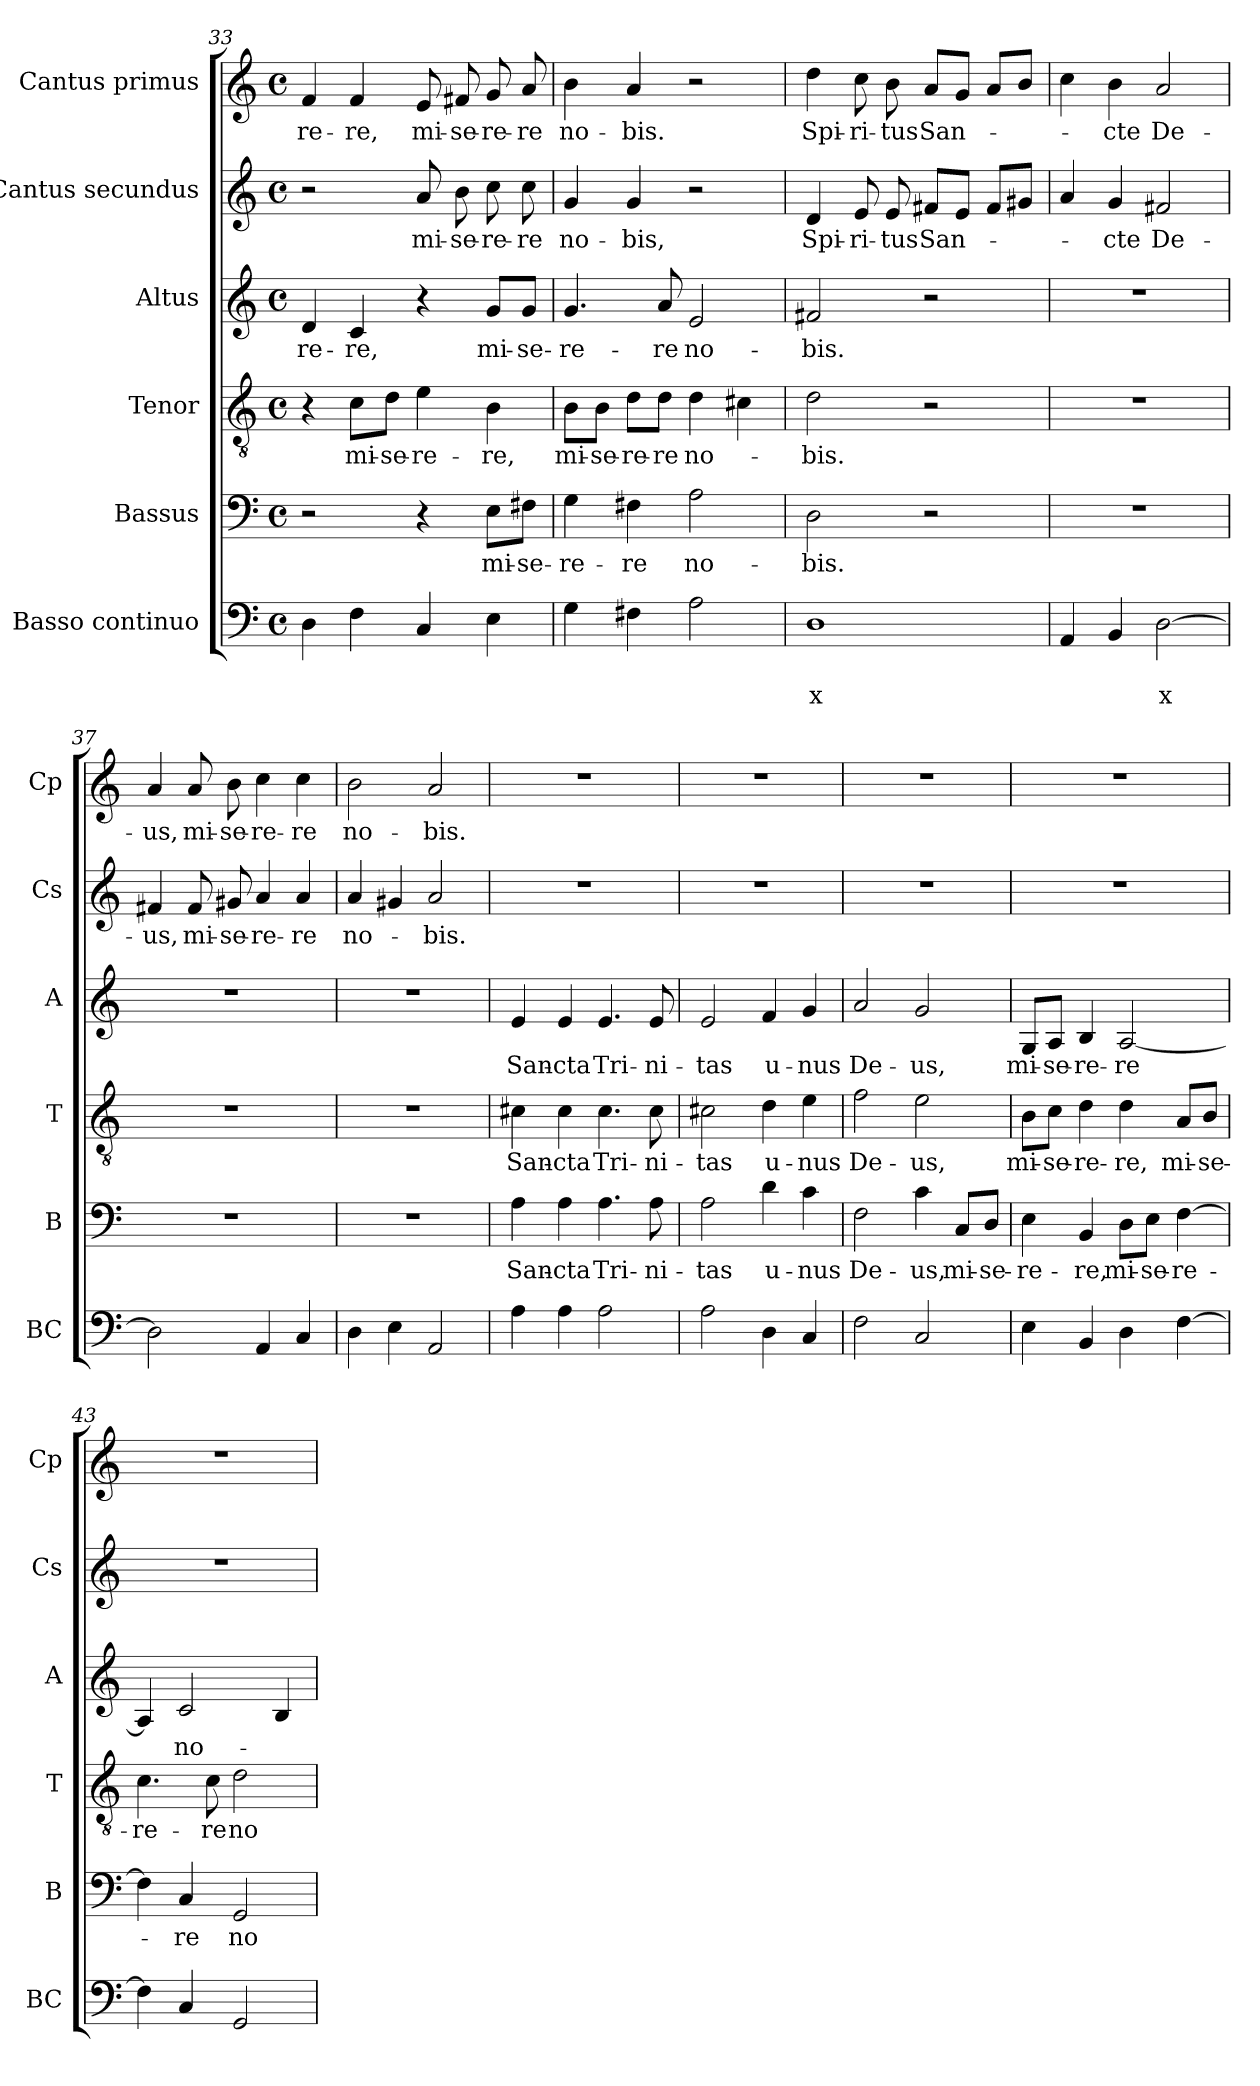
**kern	**text	**text	**kern	**text	**kern	**text	**kern	**text	**kern	**text	**kern	**text
*part6	*part6	*part6	*part5	*part5	*part4	*part4	*part3	*part3	*part2	*part2	*part1	*part1
*staff6	*staff6	*staff6	*staff5	*staff5	*staff4	*staff4	*staff3	*staff3	*staff2	*staff2	*staff1	*staff1
*I"Basso continuo	*	*	*I"Bassus	*	*I"Tenor	*	*I"Altus	*	*I"Cantus  secundus	*	*I"Cantus primus	*
*I'BC	*	*	*I'B	*	*I'T	*	*I'A	*	*I'Cs	*	*I'Cp	*
*clefF4	*	*	*clefF4	*	*clefGv2	*	*clefG2	*	*clefG2	*	*clefG2	*
*k[]	*	*	*k[]	*	*k[]	*	*k[]	*	*k[]	*	*k[]	*
*C:	*	*	*C:	*	*C:	*	*C:	*	*C:	*	*C:	*
*M4/4	*	*	*M4/4	*	*M4/4	*	*M4/4	*	*M4/4	*	*M4/4	*
*met(c)	*	*	*met(c)	*	*met(c)	*	*met(c)	*	*met(c)	*	*met(c)	*
=33	=33	=33	=33	=33	=33	=33	=33	=33	=33	=33	=33	=33
!	!	!	!	!	!	!	!	!LO:LY:b	!	!	!	!LO:LY:b
4D\	.	.	2r	.	4r	.	4d/	-re-	2r	.	4f/	-re-
!	!	!	!	!	!	!LO:LY:b	!	!LO:LY:b	!	!	!	!LO:LY:b
4F\	.	.	.	.	8c\L	mi-	4c/	-re,	.	.	4f/	-re,
!	!	!	!	!	!	!LO:LY:b	!	!	!	!	!	!
.	.	.	.	.	8d\J	-se-	.	.	.	.	.	.
!	!	!	!	!	!	!LO:LY:b	!	!	!	!LO:LY:b	!	!LO:LY:b
4C/	.	.	4r	.	4e\	-re-	4r	.	8a/	mi-	8e/	mi-
!	!	!	!	!	!	!	!	!	!	!LO:LY:b	!	!LO:LY:b
.	.	.	.	.	.	.	.	.	8b\	-se-	8f#X/	-se-
!	!	!	!	!LO:LY:b	!	!LO:LY:b	!	!LO:LY:b	!	!LO:LY:b	!	!LO:LY:b
4E\	.	.	8E\L	mi-	4B\	-re,	8g/L	mi-	8cc\	-re-	8g/	-re-
!	!	!	!	!LO:LY:b	!	!	!	!LO:LY:b	!	!LO:LY:b	!	!LO:LY:b
.	.	.	8F#X\J	-se-	.	.	8g/J	-se-	8cc\	-re	8a/	-re
=34	=34	=34	=34	=34	=34	=34	=34	=34	=34	=34	=34	=34
!	!	!	!	!LO:LY:b	!	!LO:LY:b	!	!LO:LY:b	!	!LO:LY:b	!	!LO:LY:b
4G\	.	.	4G\	-re-	8B\L	mi-	4.g/	-re-	4g/	no-	4b\	no-
!	!	!	!	!	!	!LO:LY:b	!	!	!	!	!	!
.	.	.	.	.	8B\J	-se-	.	.	.	.	.	.
!	!	!	!	!LO:LY:b	!	!LO:LY:b	!	!	!	!LO:LY:b	!	!LO:LY:b
4F#X\	.	.	4F#X\	-re	8d\L	-re-	.	.	4g/	-bis,	4a/	-bis.
!	!	!	!	!	!	!LO:LY:b	!	!LO:LY:b	!	!	!	!
.	.	.	.	.	8d\J	-re	8a/	-re	.	.	.	.
!	!	!	!	!LO:LY:b	!	!LO:LY:b	!	!LO:LY:b	!	!	!	!
2A\	.	.	2A\	no-	4d\	no-	2e/	no-	2r	.	2r	.
.	.	.	.	.	4c#X\	.	.	.	.	.	.	.
=35	=35	=35	=35	=35	=35	=35	=35	=35	=35	=35	=35	=35
!	!	!LO:LY:b	!	!LO:LY:b	!	!LO:LY:b	!	!LO:LY:b	!	!LO:LY:b	!	!LO:LY:b
1D	.	x	2D\	-bis.	2d\	-bis.	2f#X/	-bis.	4d/	Spi-	4dd\	Spi-
!	!	!	!	!	!	!	!	!	!	!LO:LY:b	!	!LO:LY:b
.	.	.	.	.	.	.	.	.	8e/	-ri-	8cc\	-ri-
!	!	!	!	!	!	!	!	!	!	!LO:LY:b	!	!LO:LY:b
.	.	.	.	.	.	.	.	.	8e/	-tus	8b\	-tus
!	!	!	!	!	!	!	!	!	!	!LO:LY:b	!	!LO:LY:b
.	.	.	2r	.	2r	.	2r	.	8f#X/L	San-	8a/L	San-
.	.	.	.	.	.	.	.	.	8e/J	.	8g/J	.
.	.	.	.	.	.	.	.	.	8f#/L	.	8a/L	.
.	.	.	.	.	.	.	.	.	8g#X/J	.	8b/J	.
=36	=36	=36	=36	=36	=36	=36	=36	=36	=36	=36	=36	=36
4AA/	.	.	1r	.	1r	.	1r	.	4a/	.	4cc\	.
!	!	!	!	!	!	!	!	!	!	!LO:LY:b	!	!LO:LY:b
4BB/	.	.	.	.	.	.	.	.	4g/	-cte	4b\	-cte
!	!	!LO:LY:b	!	!	!	!	!	!	!	!LO:LY:b	!	!LO:LY:b
[2D\	.	x	.	.	.	.	.	.	2f#X/	De-	2a/	De-
!!LO:PB:g=z
=37	=37	=37	=37	=37	=37	=37	=37	=37	=37	=37	=37	=37
!	!	!	!	!	!	!	!	!	!	!LO:LY:b	!	!LO:LY:b
2D\]	.	.	1r	.	1r	.	1r	.	4f#X/	-us,	4a/	-us,
!	!	!	!	!	!	!	!	!	!	!LO:LY:b	!	!LO:LY:b
.	.	.	.	.	.	.	.	.	8f#/	mi-	8a/	mi-
!	!	!	!	!	!	!	!	!	!	!LO:LY:b	!	!LO:LY:b
.	.	.	.	.	.	.	.	.	8g#X/	-se-	8b\	-se-
!	!	!	!	!	!	!	!	!	!	!LO:LY:b	!	!LO:LY:b
4AA/	.	.	.	.	.	.	.	.	4a/	-re-	4cc\	-re-
!	!	!	!	!	!	!	!	!	!	!LO:LY:b	!	!LO:LY:b
4C/	.	.	.	.	.	.	.	.	4a/	-re	4cc\	-re
=38	=38	=38	=38	=38	=38	=38	=38	=38	=38	=38	=38	=38
!	!	!	!	!	!	!	!	!	!	!LO:LY:b	!	!LO:LY:b
4D\	.	.	1r	.	1r	.	1r	.	4a/	no-	2b\	no-
4E\	.	.	.	.	.	.	.	.	4g#X/	.	.	.
!	!	!	!	!	!	!	!	!	!	!LO:LY:b	!	!LO:LY:b
2AA/	.	.	.	.	.	.	.	.	2a/	-bis.	2a/	-bis.
=39	=39	=39	=39	=39	=39	=39	=39	=39	=39	=39	=39	=39
!	!	!	!	!LO:LY:b	!	!LO:LY:b	!	!LO:LY:b	!	!	!	!
4A\	.	.	4A\	San-	4c#X\	San-	4e/	San-	1r	.	1r	.
!	!	!	!	!LO:LY:b	!	!LO:LY:b	!	!LO:LY:b	!	!	!	!
4A\	.	.	4A\	-cta	4c#\	-cta	4e/	-cta	.	.	.	.
!	!	!	!	!LO:LY:b	!	!LO:LY:b	!	!LO:LY:b	!	!	!	!
2A\	.	.	4.A\	Tri-	4.c#\	Tri-	4.e/	Tri-	.	.	.	.
!	!	!	!	!LO:LY:b	!	!LO:LY:b	!	!LO:LY:b	!	!	!	!
.	.	.	8A\	-ni-	8c#\	-ni-	8e/	-ni-	.	.	.	.
=40	=40	=40	=40	=40	=40	=40	=40	=40	=40	=40	=40	=40
!	!	!	!	!LO:LY:b	!	!LO:LY:b	!	!LO:LY:b	!	!	!	!
2A\	.	.	2A\	-tas	2c#X\	-tas	2e/	-tas	1r	.	1r	.
!	!	!	!	!LO:LY:b	!	!LO:LY:b	!	!LO:LY:b	!	!	!	!
4D\	.	.	4d\	u-	4d\	u-	4f/	u-	.	.	.	.
!	!	!	!	!LO:LY:b	!	!LO:LY:b	!	!LO:LY:b	!	!	!	!
4C/	.	.	4c\	-nus	4e\	-nus	4g/	-nus	.	.	.	.
=41	=41	=41	=41	=41	=41	=41	=41	=41	=41	=41	=41	=41
!	!	!	!	!LO:LY:b	!	!LO:LY:b	!	!LO:LY:b	!	!	!	!
2F\	.	.	2F\	De-	2f\	De-	2a/	De-	1r	.	1r	.
!	!	!	!	!LO:LY:b	!	!LO:LY:b	!	!LO:LY:b	!	!	!	!
2C/	.	.	4c\	-us,	2e\	-us,	2g/	-us,	.	.	.	.
!	!	!	!	!LO:LY:b	!	!	!	!	!	!	!	!
.	.	.	8C/L	mi-	.	.	.	.	.	.	.	.
!	!	!	!	!LO:LY:b	!	!	!	!	!	!	!	!
.	.	.	8D/J	-se-	.	.	.	.	.	.	.	.
!!LO:LB:g=z
=42	=42	=42	=42	=42	=42	=42	=42	=42	=42	=42	=42	=42
!	!	!	!	!LO:LY:b	!	!LO:LY:b	!	!LO:LY:b	!	!	!	!
4E\	.	.	4E\	-re-	8B\L	mi-	8G/L	mi-	1r	.	1r	.
!	!	!	!	!	!	!LO:LY:b	!	!LO:LY:b	!	!	!	!
.	.	.	.	.	8c\J	-se-	8A/J	-se-	.	.	.	.
!	!	!	!	!LO:LY:b	!	!LO:LY:b	!	!LO:LY:b	!	!	!	!
4BB/	.	.	4BB/	-re,	4d\	-re-	4B/	-re-	.	.	.	.
!	!	!	!	!LO:LY:b	!	!LO:LY:b	!	!LO:LY:b	!	!	!	!
4D\	.	.	8D\L	mi-	4d\	-re,	[2A/	-re	.	.	.	.
!	!	!	!	!LO:LY:b	!	!	!	!	!	!	!	!
.	.	.	8E\J	-se-	.	.	.	.	.	.	.	.
!	!	!	!	!LO:LY:b	!	!LO:LY:b	!	!	!	!	!	!
[4F\	.	.	[4F\	-re-	8A/L	mi-	.	.	.	.	.	.
!	!	!	!	!	!	!LO:LY:b	!	!	!	!	!	!
.	.	.	.	.	8B/J	-se-	.	.	.	.	.	.
=43	=43	=43	=43	=43	=43	=43	=43	=43	=43	=43	=43	=43
!	!	!	!	!	!	!LO:LY:b	!	!	!	!	!	!
4F\]	.	.	4F\]	.	4.c\	-re-	4A/]	.	1r	.	1r	.
!	!	!	!	!LO:LY:b	!	!	!	!LO:LY:b	!	!	!	!
4C/	.	.	4C/	-re	.	.	2c/	no-	.	.	.	.
!	!	!	!	!	!	!LO:LY:b	!	!	!	!	!	!
.	.	.	.	.	8c\	-re	.	.	.	.	.	.
!	!	!	!	!LO:LY:b	!	!LO:LY:b	!	!	!	!	!	!
2GG/	.	.	2GG/	no-	2d\	no-	.	.	.	.	.	.
.	.	.	.	.	.	.	4B/	.	.	.	.	.
=	=	=	=	=	=	=	=	=	=	=	=	=
*-	*-	*-	*-	*-	*-	*-	*-	*-	*-	*-	*-	*-
